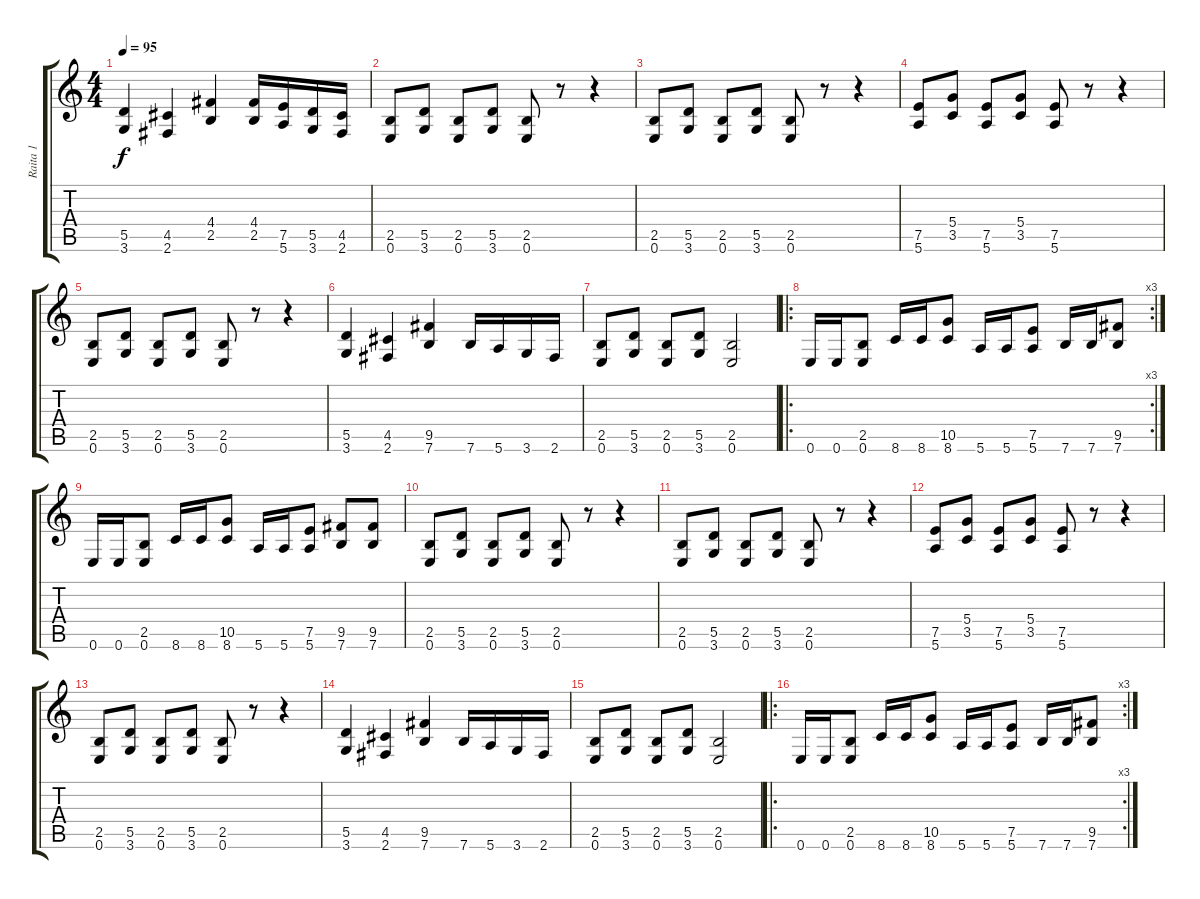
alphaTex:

\track ("Raita 1" "Raita 1") {instrument distortionguitar}
\staff {score tabs}
\tuning (E4 B3 G3 D3 A2 E2) {hide}
\ts (4 4)
\tempo 95
\clef g2
\ks c
(5.5 3.6).4{dy f instrument distortionguitar} (4.5 2.6).4 (4.4 2.5).4 (4.4 2.5).16 (7.5 5.6).16 (5.5 3.6).16 (4.5 2.6).16 |
(2.5 0.6).8 (5.5 3.6).8 (2.5 0.6).8 (5.5 3.6).8 (2.5 0.6).8 r.8 r.4 |
(2.5 0.6).8 (5.5 3.6).8 (2.5 0.6).8 (5.5 3.6).8 (2.5 0.6).8 r.8 r.4 |
(7.5 5.6).8 (5.4 3.5).8 (7.5 5.6).8 (5.4 3.5).8 (7.5 5.6).8 r.8 r.4 |
(2.5 0.6).8 (5.5 3.6).8 (2.5 0.6).8 (5.5 3.6).8 (2.5 0.6).8 r.8 r.4 |
(5.5 3.6).4 (4.5 2.6).4 (9.5 7.6).4 7.6.16 5.6.16 3.6.16 2.6.16 |
(2.5 0.6).8 (5.5 3.6).8 (2.5 0.6).8 (5.5 3.6).8 (2.5 0.6).2 |
\ro
\rc 3
0.6.16 0.6.16 (2.5 0.6).8 8.6.16 8.6.16 (10.5 8.6).8 5.6.16 5.6.16 (7.5 5.6).8 7.6.16 7.6.16 (9.5 7.6).8 |
0.6.16 0.6.16 (2.5 0.6).8 8.6.16 8.6.16 (10.5 8.6).8 5.6.16 5.6.16 (7.5 5.6).8 (9.5 7.6).8 (9.5 7.6).8 |
(2.5 0.6).8 (5.5 3.6).8 (2.5 0.6).8 (5.5 3.6).8 (2.5 0.6).8 r.8 r.4 |
(2.5 0.6).8 (5.5 3.6).8 (2.5 0.6).8 (5.5 3.6).8 (2.5 0.6).8 r.8 r.4 |
(7.5 5.6).8 (5.4 3.5).8 (7.5 5.6).8 (5.4 3.5).8 (7.5 5.6).8 r.8 r.4 |
(2.5 0.6).8 (5.5 3.6).8 (2.5 0.6).8 (5.5 3.6).8 (2.5 0.6).8 r.8 r.4 |
(5.5 3.6).4 (4.5 2.6).4 (9.5 7.6).4 7.6.16 5.6.16 3.6.16 2.6.16 |
(2.5 0.6).8 (5.5 3.6).8 (2.5 0.6).8 (5.5 3.6).8 (2.5 0.6).2 |
\ro
\rc 3
0.6.16 0.6.16 (2.5 0.6).8 8.6.16 8.6.16 (10.5 8.6).8 5.6.16 5.6.16 (7.5 5.6).8 7.6.16 7.6.16 (9.5 7.6).8
